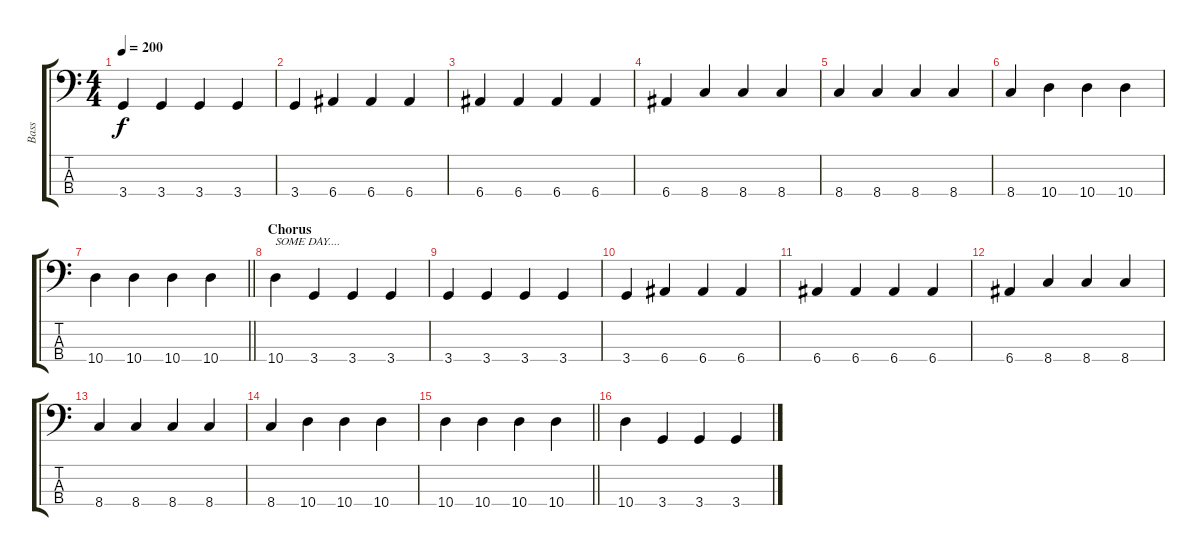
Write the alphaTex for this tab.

\track ("Bass" "Bass") {instrument electricbasspick}
\staff {score tabs}
\tuning (G2 D2 A1 E1) {hide}
\ts (4 4)
\tempo 200
\clef f4
\ks c
3.4.4{dy f} 3.4.4 3.4.4 3.4.4 |
3.4.4 6.4.4 6.4.4 6.4.4 |
6.4.4 6.4.4 6.4.4 6.4.4 |
6.4.4 8.4.4 8.4.4 8.4.4 |
8.4.4 8.4.4 8.4.4 8.4.4 |
8.4.4 10.4.4 10.4.4 10.4.4 |
\barLineRight lightlight
10.4.4 10.4.4 10.4.4 10.4.4 |
\section ("" "Chorus")
10.4.4{txt "SOME DAY...."} 3.4.4 3.4.4 3.4.4 |
3.4.4 3.4.4 3.4.4 3.4.4 |
3.4.4 6.4.4 6.4.4 6.4.4 |
6.4.4 6.4.4 6.4.4 6.4.4 |
6.4.4 8.4.4 8.4.4 8.4.4 |
8.4.4 8.4.4 8.4.4 8.4.4 |
8.4.4 10.4.4 10.4.4 10.4.4 |
\barLineRight lightlight
10.4.4 10.4.4 10.4.4 10.4.4 |
10.4.4 3.4.4 3.4.4 3.4.4
